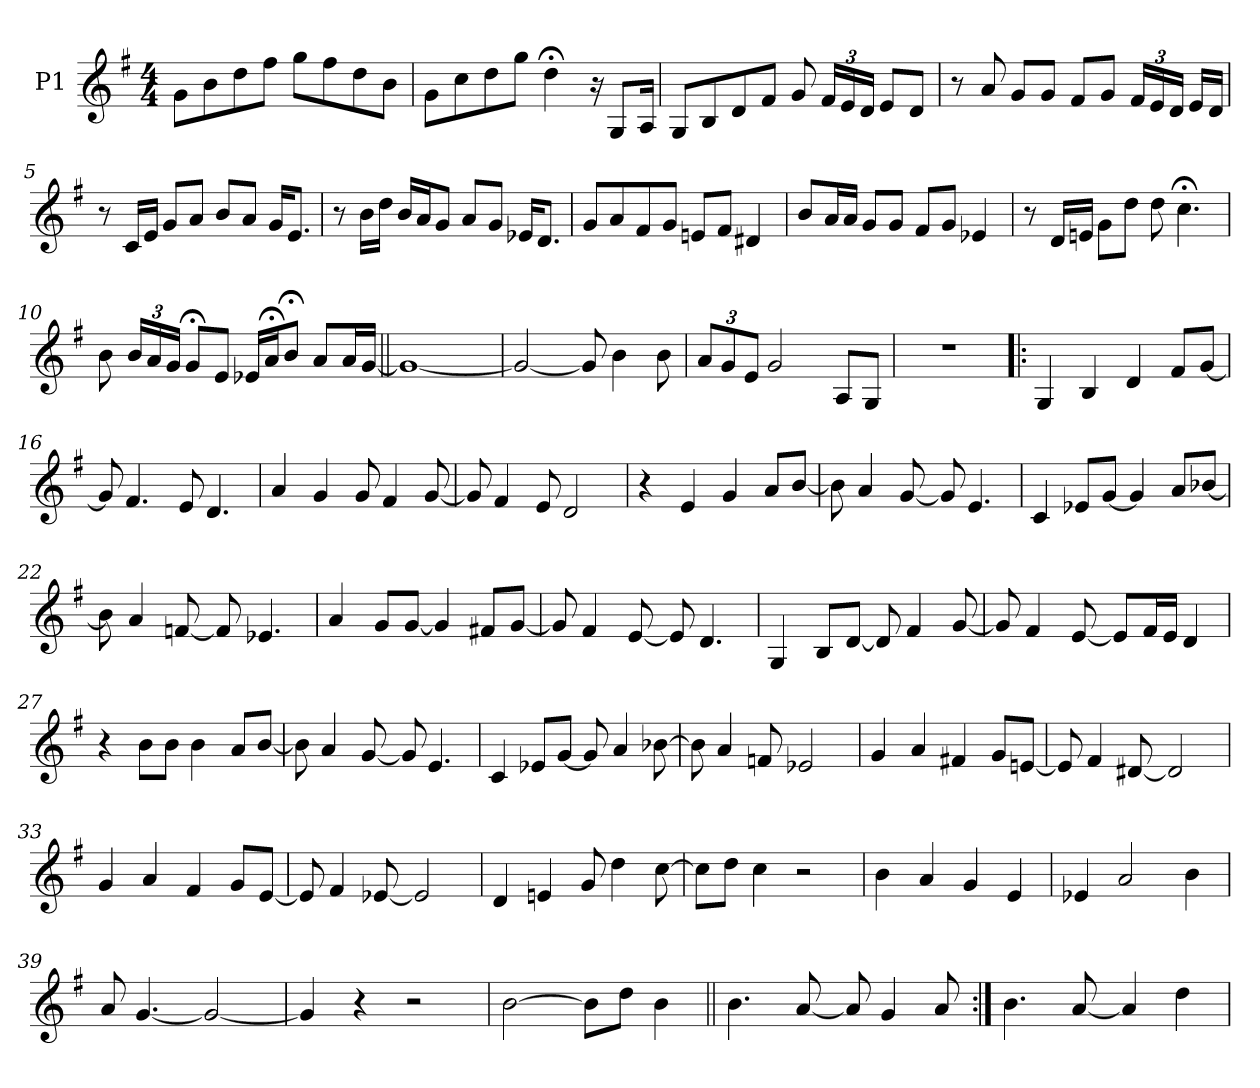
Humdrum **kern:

**kern
*part1
*staff1
*I"P1
*clefG2
*k[f#]
*G:
*M4/4
*MM75
=1
8g\L
8b\
8dd\
8ff#\J
8gg\L
8ff#\
8dd\
8b\J
=2
8g\L
8cc\
8dd\
8gg\J
4dd;<\
16r
8G/L
16A/Jk
=3
8G/L
8B/
8d/
8f#/J
8g/
*Xbrackettup
24f#/LL
24e/
24d/JJ
8e/L
8d/J
!!LO:LB:g=z
=4
8r
8a/
8g/L
8g/J
8f#/L
8g/J
24f#/LL
24e/
24d/JJ
16e/LL
16d/JJ
!!LO:LB:g=z
=5
8r
16c/LL
16e/JJ
8g/L
8a/J
8b/L
8a/J
16g/KL
8.e/J
=6
8r
16b\LL
16dd\JJ
16b/LL
16a/J
8g/J
8a/L
8g/J
16e-X/KL
8.d/J
=7
8g/L
8a/
8f#/
8g/J
8en/L
8f#/J
4d#X/
=8
8b/L
16a/L
16a/JJ
8g/L
8g/J
8f#/L
8g/J
4e-X/
!!LO:LB:g=z
=9
8r
16d/LL
16en/JJ
8g\L
8dd\J
8dd\
4.cc;<\
=10
8b\
24b/LL
24a/
24g/JJ
8g;</L
8e/J
16e-X/LL
16a;</J
8b;</J
8a/L
16a/L
*MM140
[<16g/JJ
=11||
1g_
=12
2g/_
8g/]
4b\
8b\
=13
12a/L
12g/
12e/J
2g/
8A/L
8G/J
!!LO:LB:g=z
=14
1r
=15!|:
4G/
4B/
4d/
8f#/L
[<8g/J
=16
8g/]
4.f#/
8e/
4.d/
=17
4a/
4g/
8g/
4f#/
[<8g/
=18
8g/]
4f#/
8e/
2d/
=19
4r
4e/
4g/
8a/L
[<8b/J
!!LO:LB:g=z
=20
8b\]
4a/
[<8g/
8g/]
4.e/
=21
4c/
8e-X/L
[<8g/J
4g/]
8a/L
[<8b-X/J
=22
8b-\]
4a/
[<8fn/
8f/]
4.e-X/
=23
4a/
8g/L
[<8g/J
4g/]
8f#X/L
[<8g/J
=24
8g/]
4f#/
[<8e/
8e/]
4.d/
!!LO:LB:g=z
=25
4G/
8B/L
[<8d/J
8d/]
4f#/
[<8g/
=26
8g/]
4f#/
[<8e/
8e/L]
16f#/L
16e/JJ
4d/
=27
4r
8b\L
8b\J
4b\
8a/L
[<8b/J
=28
8b\]
4a/
[<8g/
8g/]
4.e/
=29
4c/
8e-X/L
[<8g/J
8g/]
4a/
[>8b-X\
!!LO:LB:g=z
=30
8b-\]
4a/
8fn/
2e-X/
=31
4g/
4a/
4f#X/
8g/L
[<8en/J
=32
8e/]
4f#/
[<8d#X/
2d#/]
=33
4g/
4a/
4f#/
8g/L
[<8e/J
=34
8e/]
4f#/
[<8e-X/
2e-/]
!!LO:LB:g=z
=35
4d/
4en/
8g/
4dd\
[>8cc\
=36
8cc\L]
8dd\J
4cc\
2r
=37
4b\
4a/
4g/
4e/
=38
4e-X/
2a/
4b\
=39
8a/
[<4.g/
2g/_
=40
4g/]
4r
2r
!!LO:LB:g=z
=41
[>2b\
8b\L]
8dd\J
4b\
=42||
4.b\
[<8a/
8a/]
4g/
8a/
=43:|!
4.b\
[<8a/
4a/]
4dd\
=
*-
